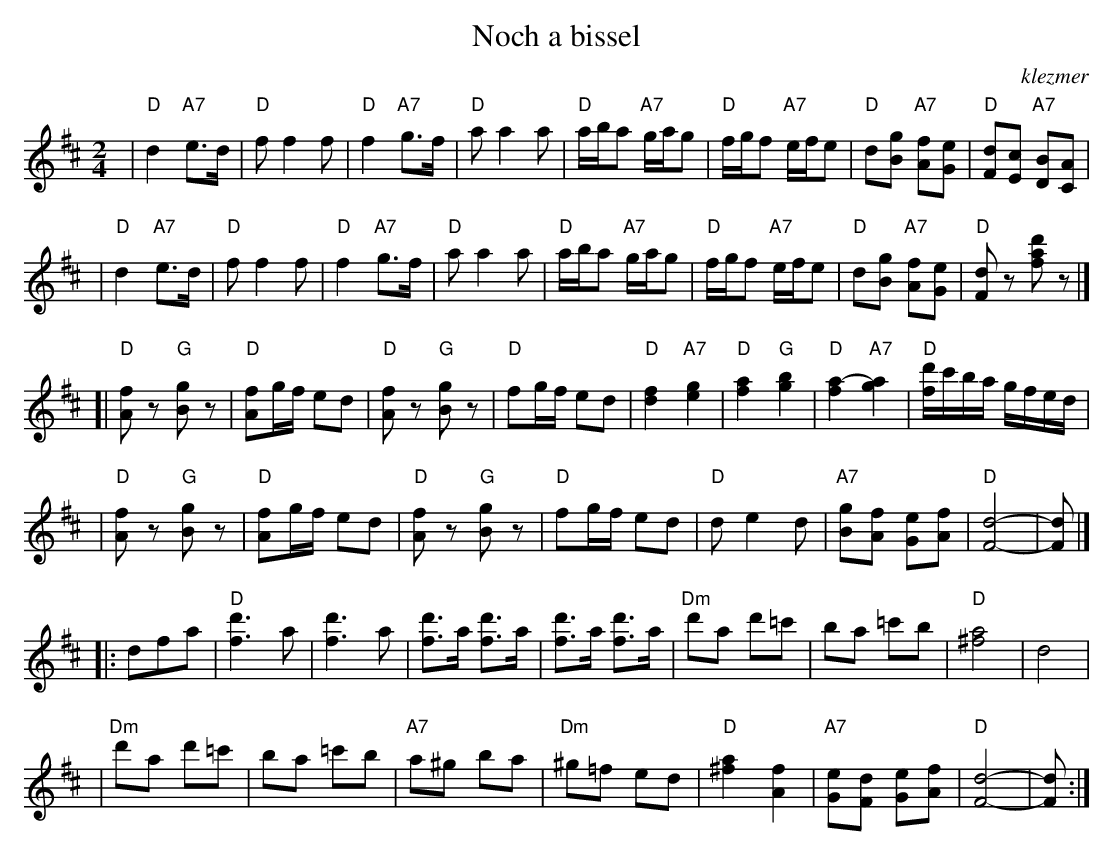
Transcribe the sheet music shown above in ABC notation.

X:1
T: Noch a bissel
O:klezmer
M: 2/4
L: 1/8
K: D
| "D"d2 "A7"e>d | "D"ff2f | "D"f2 "A7"g>f | "D"aa2a \
| "D"a/b/a "A7"g/a/g | "D"f/g/f "A7"e/f/e | "D"d[gB] "A7"[fA][eG] | "D"[dF][cE] "A7"[BD][AC] |
| "D"d2 "A7"e>d | "D"ff2f | "D"f2 "A7"g>f | "D"aa2a \
| "D"a/b/a "A7"g/a/g | "D"f/g/f "A7"e/f/e | "D"d[gB] "A7"[fA][eG] | "D"[dF]z [d'af]z |]
[| "D"[fA]z "G"[gB]z | "D"[fA]g/f/ ed | "D"[fA]z "G"[gB]z | "D"fg/f/ ed \
| "D"[f2d2] "A7"[g2e2] | "D"[a2f2] "G"[b2g2] | "D"[a2f2]- "A7"[a2g2] | "D"[d'/f]c'/b/a/ g/f/e/d/ |
| "D"[fA]z "G"[gB]z | "D"[fA]g/f/ ed | "D"[fA]z "G"[gB]z | "D"fg/f/ ed \
| "D"de2d | "A7"[gB][fA] [eG][fA] | "D"[d4F4]- | [dF] |]
|: dfa \
| "D"[d'3f3]a | [d'3f3]a | [d'f]>a  [d'f]>a | [d'f]>a  [d'f]>a \
| "Dm"d'a d'=c' | ba =c'b | "D"[a4^f4] | d4 |
| "Dm"d'a d'=c' | ba =c'b | "A7"a^g ba | "Dm"^g=f ed \
| "D"[a2^f2] [f2A2] | "A7"[eG][dF] [eG][fA] | "D"[d4F4]- | [dF] :|
